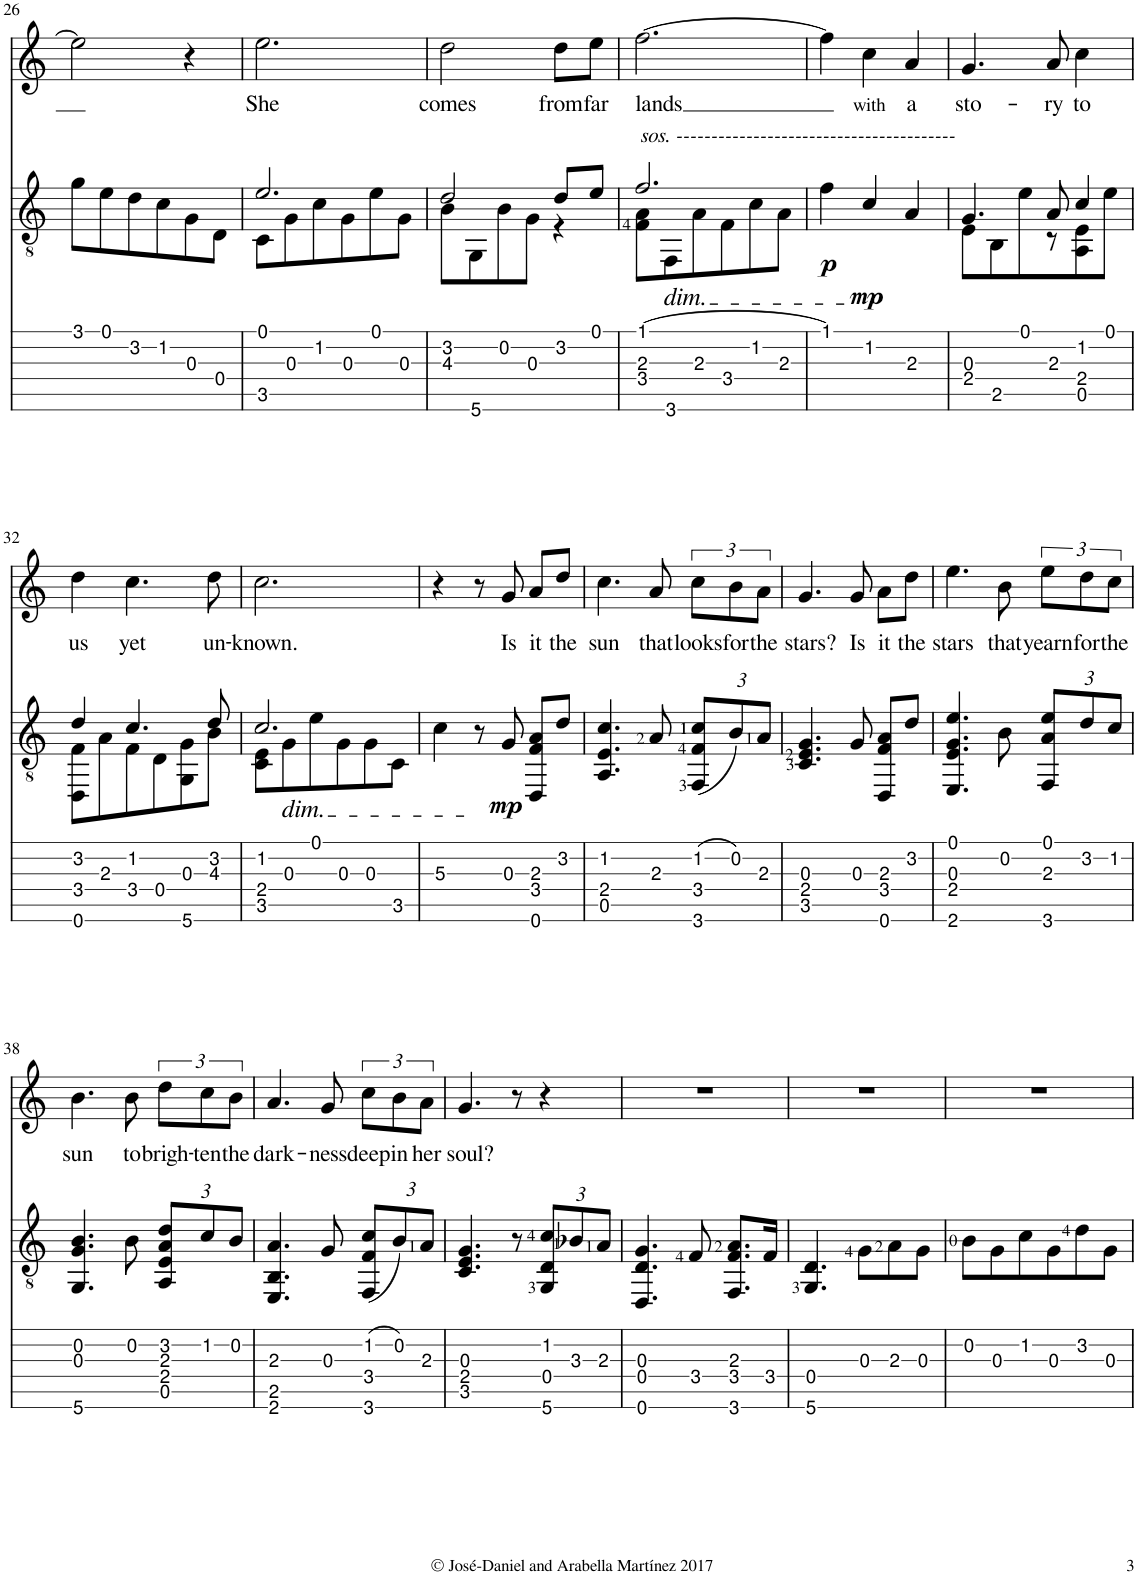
**kern	**kern	**dynam	**kern	**text
*part2	*part2	*part2	*part1	*part1
*staff3	*staff2	*staff2/3	*staff1	*staff1
*I"Guitar	*	*	*I"Voice	*
!!LO:PB:g=z
*	*clefGv2	*	*clefG2	*
*k[]	*k[]	*	*k[]	*
*M3/4	*M3/4	*	*M3/4	*
=26	=26	=26	=26	=26
*^	*^	*	*	*
2.r	8gL	2.ryy	8g\L	.	2ee\]	.
.	8eJ	.	8e\	.	.	.
.	8dL	.	8d\	.	.	.
.	8cJ	.	8c\	.	.	.
.	8GL	.	8G\	.	4r	.
.	8DJ	.	8D\J	.	.	.
=27	=27	=27	=27	=27	=27	=27
!	!	!	!	!	!	!LO:LY:b
2.e	8CL	2.e/	8C\L	.	2.ee\	She
.	8GJ	.	8G\	.	.	.
.	8cL	.	8c\	.	.	.
.	8GJ	.	8G\	.	.	.
.	8eL	.	8e\	.	.	.
.	8GJ	.	8G\J	.	.	.
=28	=28	=28	=28	=28	=28	=28
!	!	!	!	!	!	!LO:LY:b
2d	8BL	2d/	8B\L	.	2dd\	comes
.	8GGJ	.	8GG\	.	.	.
.	8BL	.	8B\	.	.	.
.	8GJ	.	8G\J	.	.	.
!	!	!	!	!	!	!LO:LY:b
8dL	4r	8d/L	4r	.	8dd\L	from
!	!	!	!	!	!	!LO:LY:b
8eJ	.	8e/J	.	.	8ee\J	far
=29	=29	=29	=29	=29	=29	=29
!	!	!LO:TX:a:i:t=sos. ----------------------------------------	!	!	!	!
!	!	!	!	!	!	!LO:LY:b
[2.f	8F\ 8A\L	2.f/	8F\ 8A\L	.	[2.ff\	lands
!	!	!	!LO:TX:b:i:t=dim.	!	!	!
.	8FFJ	.	8FF\	.	.	.
.	8AL	.	8A\	.	.	.
.	8FJ	.	8F\	.	.	.
.	8cL	.	8c\	.	.	.
.	8AJ	.	8A\J	.	.	.
=30	=30	=30	=30	=30	=30	=30
!	!	!	!	!LO:DY:b	!	!
*v	*v	*	*	*	*	*
*	*v	*v	*	*	*
4f]	4f\	p	4ff\]	.
!	!	!LO:DY:b	!	!LO:LY:b
4c	4c/	mp	4cc\	with
!	!	!	!	!LO:LY:b
4A	4A/	.	4a/	a
=31	=31	=31	=31	=31
*^	*^	*	*	*
!	!	!	!	!	!	!LO:LY:b
4.G	8EL	4.G/	8E\L	.	4.g/	sto-
.	8BBJ	.	8BB\	.	.	.
.	8e	.	8e\	.	.	.
!	!	!	!	!	!	!LO:LY:b
8A	8r	8A/	8r	.	8a/	-ry
!	!	!	!	!	!	!LO:LY:b
4c	8AA\ 8E\L	4c/	8AA\ 8E\	.	4cc\	to
.	8eJ	.	8e\J	.	.	.
!!LO:LB:g=z
=32	=32	=32	=32	=32	=32	=32
!	!	!	!	!	!	!LO:LY:b
4d	8DD\ 8F\L	4d/	8DD\ 8F\L	.	4dd\	us
.	8AJ	.	8A\	.	.	.
!	!	!	!	!	!	!LO:LY:b
4.c	8FL	4.c/	8F\	.	4.cc\	yet
.	8DJ	.	8D\	.	.	.
.	8GG\ 8G\L	.	8GG\ 8G\	.	.	.
!	!	!	!	!	!	!LO:LY:b
8d	8BJ	8d/	8B\J	.	8dd\	un-
=33	=33	=33	=33	=33	=33	=33
!	!	!	!	!	!	!LO:LY:b
2.c	8C\ 8E\L	2.c/	8C\ 8E\L	.	2.cc\	-known.
!	!	!	!LO:TX:b:i:t=dim.	!	!	!
.	8GJ	.	8G\	.	.	.
.	8eL	.	8e\	.	.	.
.	8GJ	.	8G\	.	.	.
.	8GL	.	8G\	.	.	.
.	8CJ	.	8C\J	.	.	.
=34	=34	=34	=34	=34	=34	=34
4r	4c	4ryy	4c\	.	4r	.
8r	2ryy	8r	2ryy	.	8r	.
!	!	!	!	!LO:DY:b	!	!LO:LY:b
8G	.	8G/	.	mp	8g/	Is
!	!	!	!	!	!	!LO:LY:b
8DD\ 8F\ 8A\L	.	8DD/ 8F/ 8A/L	.	.	8a/L	it
!	!	!	!	!	!	!LO:LY:b
8dJ	.	8d/J	.	.	8dd/J	the
*v	*v	*	*	*	*	*
*	*v	*v	*	*	*
=35	=35	=35	=35	=35
!	!	!	!	!LO:LY:b
4.AA 4.E 4.c	4.AA/ 4.E/ 4.c/	.	4.cc\	sun
!	!	!	!	!LO:LY:b
8A	8A/	.	8a/	that
*Xbrackettup	*Xbrackettup	*	*	*
!	!	!	!	!LO:LY:b
12FF\ 12F\ 12c\L	(12FF/ 12F/ 12c/L	.	12cc\L	looks
!	!	!	!	!LO:LY:b
12B	12B/)	.	12b\	for
!	!	!	!	!LO:LY:b
12AJ	12A/J	.	12a\J	the
=36	=36	=36	=36	=36
!	!	!	!	!LO:LY:b
4.C 4.E 4.G	4.C/ 4.E/ 4.G/	.	4.g/	stars?
!	!	!	!	!LO:LY:b
8G	8G/	.	8g/	Is
!	!	!	!	!LO:LY:b
8DD\ 8F\ 8A\L	8DD/ 8F/ 8A/L	.	8a\L	it
!	!	!	!	!LO:LY:b
8dJ	8d/J	.	8dd\J	the
=37	=37	=37	=37	=37
!	!	!	!	!LO:LY:b
4.EE 4.E 4.G 4.e	4.EE/ 4.E/ 4.G/ 4.e/	.	4.ee\	stars
!	!	!	!	!LO:LY:b
8B	8B\	.	8b\	that
!	!	!	!	!LO:LY:b
12FF\ 12A\ 12e\L	12FF/ 12A/ 12e/L	.	12ee\L	yearn
!	!	!	!	!LO:LY:b
12d	12d/	.	12dd\	for
!	!	!	!	!LO:LY:b
12cJ	12c/J	.	12cc\J	the
!!LO:LB:g=z
=38	=38	=38	=38	=38
!	!	!	!	!LO:LY:b
4.GG 4.G 4.B	4.GG/ 4.G/ 4.B/	.	4.b\	sun
!	!	!	!	!LO:LY:b
8B	8B\	.	8b\	to
!	!	!	!	!LO:LY:b
12AA\ 12E\ 12A\ 12d\L	12AA/ 12E/ 12A/ 12d/L	.	12dd\L	brigh-
!	!	!	!	!LO:LY:b
12c	12c/	.	12cc\	-ten
!	!	!	!	!LO:LY:b
12BJ	12B/J	.	12b\J	the
=39	=39	=39	=39	=39
!	!	!	!	!LO:LY:b
4.EE 4.BB 4.A	4.EE/ 4.BB/ 4.A/	.	4.a/	dark-
!	!	!	!	!LO:LY:b
8G	8G/	.	8g/	-ness
!	!	!	!	!LO:LY:b
12FF\ 12F\ 12c\L	(12FF/ 12F/ 12c/L	.	12cc\L	deep
!	!	!	!	!LO:LY:b
12B	12B/)	.	12b\	in
!	!	!	!	!LO:LY:b
12AJ	12A/J	.	12a\J	her
=40	=40	=40	=40	=40
!	!	!	!	!LO:LY:b
4.C 4.E 4.G	4.C/ 4.E/ 4.G/	.	4.g/	soul?
8r	8r	.	8r	.
12GG\ 12D\ 12c\L	12GG/ 12D/ 12c/L	.	4r	.
12B-	12B-X/	.	.	.
12AJ	12A/J	.	.	.
=41	=41	=41	=41	=41
4.DD 4.D 4.G	4.DD/ 4.D/ 4.G/	.	2.r	.
8F	8F/	.	.	.
8.FF\ 8.F\ 8.A\L	8.FF/ 8.F/ 8.A/L	.	.	.
16FJk	16F/Jk	.	.	.
=42	=42	=42	=42	=42
4.GG 4.D	4.GG/ 4.D/	.	2.r	.
8G	8G\L	.	.	.
8AL	8A\	.	.	.
8GJ	8G\J	.	.	.
=43	=43	=43	=43	=43
8BL	8B\L	.	2.r	.
8GJ	8G\	.	.	.
8cL	8c\	.	.	.
8GJ	8G\	.	.	.
8dL	8d\	.	.	.
8GJ	8G\J	.	.	.
=	=	=	=	=
*-	*-	*-	*-	*-
